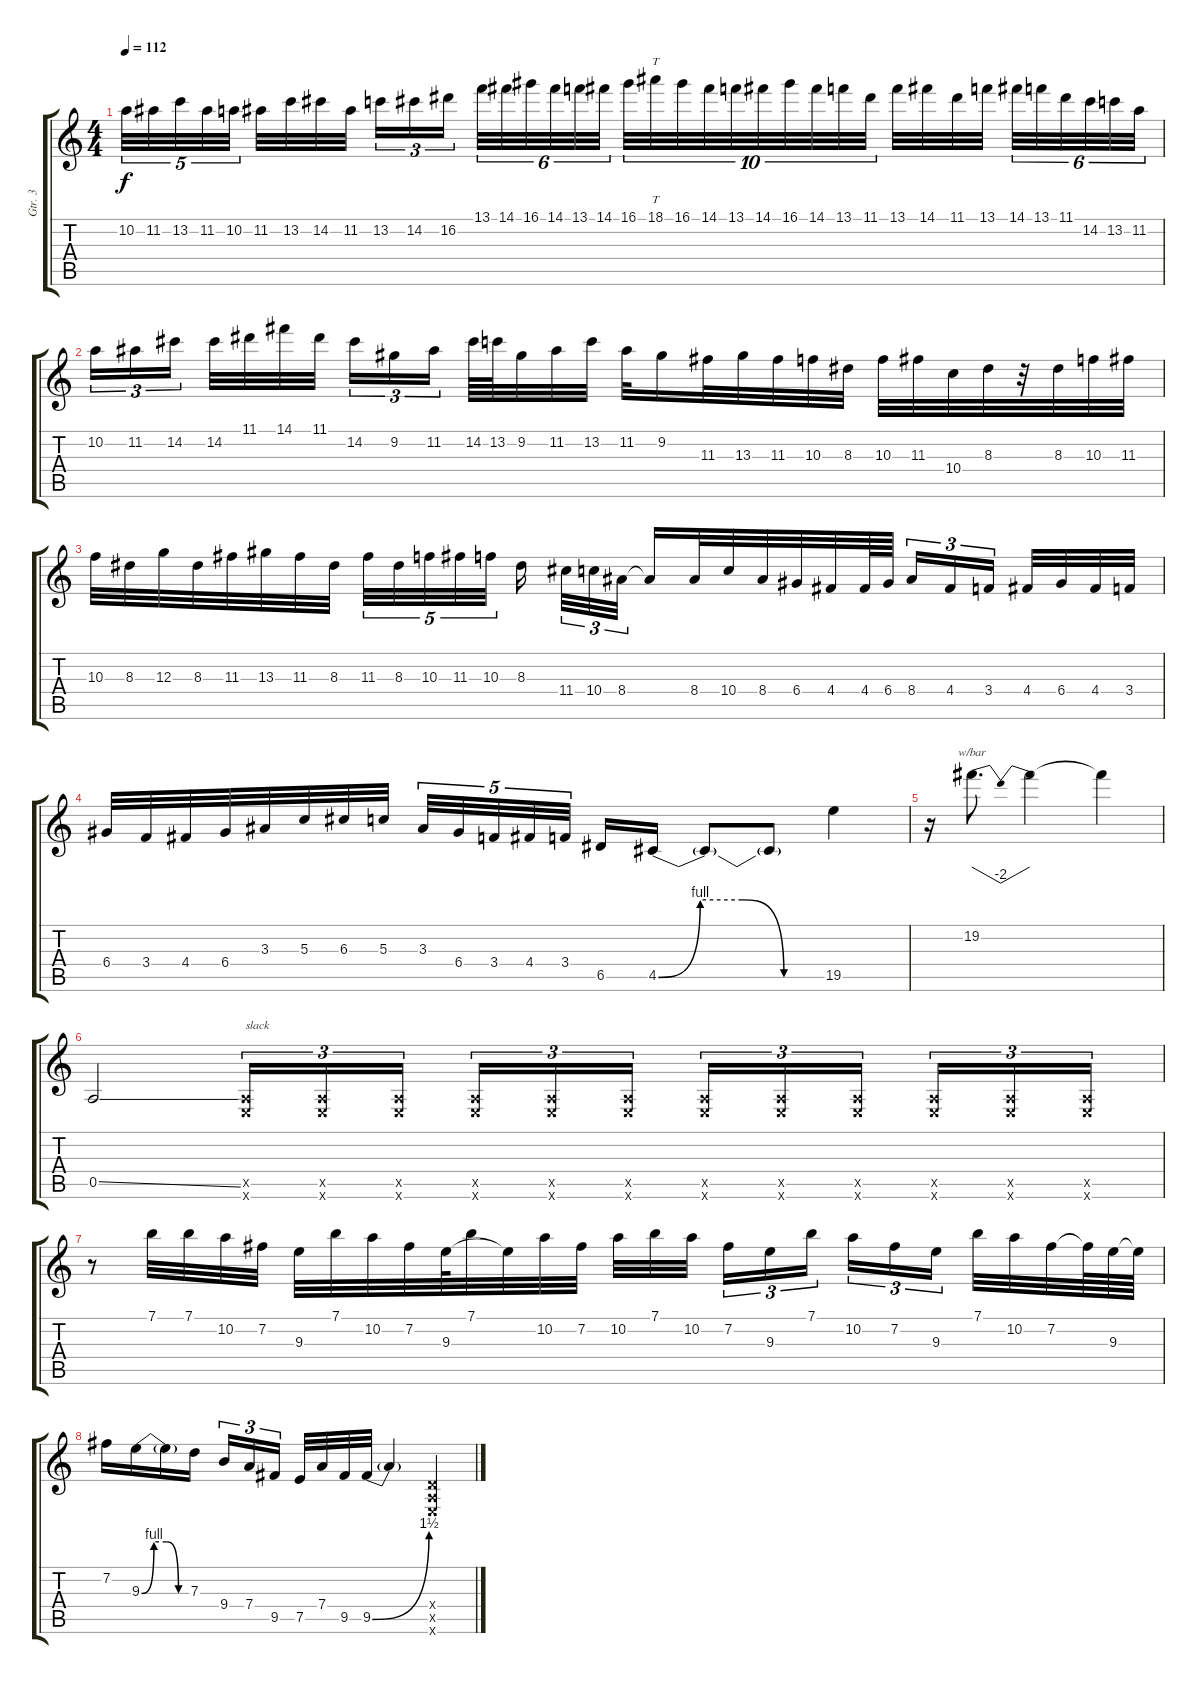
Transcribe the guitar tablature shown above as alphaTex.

\track ("Gtr. 3" "Gtr. 3") {instrument overdrivenguitar}
\staff {score tabs}
\tuning (E4 B3 G3 D3 A2 E2) {hide}
\ts (4 4)
\tempo 112
\clef g2
\ks c
10.2.32{tu (5 4) dy f} 11.2.32{tu (5 4)} 13.2.32{tu (5 4)} 11.2.32{tu (5 4)} 10.2.32{tu (5 4)} 11.2.32 13.2.32 14.2.32 11.2.32 13.2.16{tu (3 2)} 14.2.16{tu (3 2)} 16.2.16{tu (3 2)} 13.1.32{tu (6 4)} 14.1.32{tu (6 4)} 16.1.32{tu (6 4)} 14.1.32{tu (6 4)} 13.1.32{tu (6 4)} 14.1.32{tu (6 4)} 16.1.32{tu (10 8)} 18.1.32{tt tu (10 8)} 16.1.32{tu (10 8)} 14.1.32{tu (10 8)} 13.1.32{tu (10 8)} 14.1.32{tu (10 8)} 16.1.32{tu (10 8)} 14.1.32{tu (10 8)} 13.1.32{tu (10 8)} 11.1.32{tu (10 8)} 13.1.32 14.1.32 11.1.32 13.1.32 14.1.32{tu (6 4)} 13.1.32{tu (6 4)} 11.1.32{tu (6 4)} 14.2.32{tu (6 4)} 13.2.32{tu (6 4)} 11.2.32{tu (6 4)} |
10.2.16{tu (3 2)} 11.2.16{tu (3 2)} 14.2.16{tu (3 2)} 14.2.32 11.1.32 14.1.32 11.1.32 14.2.16{tu (3 2)} 9.2.16{tu (3 2)} 11.2.16{tu (3 2)} 14.2.64 13.2.64 9.2.32 11.2.32 13.2.32 11.2.32 9.2.16 11.3.32 13.3.32 11.3.32 10.3.32 8.3.32 10.3.32 11.3.32 10.4.32 8.3.32 r.32 8.3.32 10.3.32 11.3.32 |
10.3.32 8.3.32 12.3.32 8.3.32 11.3.32 13.3.32 11.3.32 8.3.32 11.3.32{tu (5 4)} 8.3.32{tu (5 4)} 10.3.32{tu (5 4)} 11.3.32{tu (5 4)} 10.3.32{tu (5 4)} 8.3.16 11.4.32{tu (3 2)} 10.4.32{tu (3 2)} 8.4.32{tu (3 2)} 8.4{t}.16 8.4.32 10.4.32 8.4.32 6.4.32 4.4.32 4.4.64 6.4.64 8.4.16{tu (3 2)} 4.4.16{tu (3 2)} 3.4.16{tu (3 2)} 4.4.32 6.4.32 4.4.32 3.4.32 |
6.4.32 3.4.32 4.4.32 6.4.32 3.3.32 5.3.32 6.3.32 5.3.32 3.3.32{tu (5 4)} 6.4.32{tu (5 4)} 3.4.32{tu (5 4)} 4.4.32{tu (5 4)} 3.4.32{tu (5 4)} 6.5.16 4.5{be (custom 0 0 15 4 30 4 45 0 60 0)}.16 4.5{t}.8 4.5{t}.8 19.5.4 |
r.16 19.2.8{d tbe (dip default 0 0 30 -8 60 0)} 19.2{t}.2 19.2{t}.4 |
0.5{ss}.2 (0.5{x} 0.6{x}).16{tu (3 2) txt "slack" instrument guitarfretnoise} (0.5{x} 0.6{x}).16{tu (3 2)} (0.5{x} 0.6{x}).16{tu (3 2)} (0.5{x} 0.6{x}).16{tu (3 2)} (0.5{x} 0.6{x}).16{tu (3 2)} (0.5{x} 0.6{x}).16{tu (3 2)} (0.5{x} 0.6{x}).16{tu (3 2)} (0.5{x} 0.6{x}).16{tu (3 2)} (0.5{x} 0.6{x}).16{tu (3 2)} (0.5{x} 0.6{x}).16{tu (3 2)} (0.5{x} 0.6{x}).16{tu (3 2)} (0.5{x} 0.6{x}).16{tu (3 2)} |
r.8 7.1.32{instrument overdrivenguitar} 7.1.32 10.2.32 7.2.32 9.3.32 7.1.32 10.2.32 7.2.32 9.3.64 7.1.32 9.3{t}.32 10.2.32 7.2.32 10.2.32 7.1.32 10.2.32 7.2.16{tu (3 2)} 9.3.16{tu (3 2)} 7.1.16{tu (3 2)} 10.2.16{tu (3 2)} 7.2.16{tu (3 2)} 9.3.16{tu (3 2)} 7.1.32 10.2.32 7.2.32 7.2{t}.64 9.3.64 9.3{t}.64 |
7.2.16 9.3{be (custom 0 0 15 4 30 4 45 0 60 0)}.16 9.3{t}.16 7.3.16 9.4.16{tu (3 2)} 7.4.16{tu (3 2)} 9.5.16{tu (3 2)} 7.5.32 7.4.32 9.5.32 9.5{be (bend 0 0 60 6)}.32 9.5{t}.4 (0.4{x} 0.5{x} 0.6{x}).4
